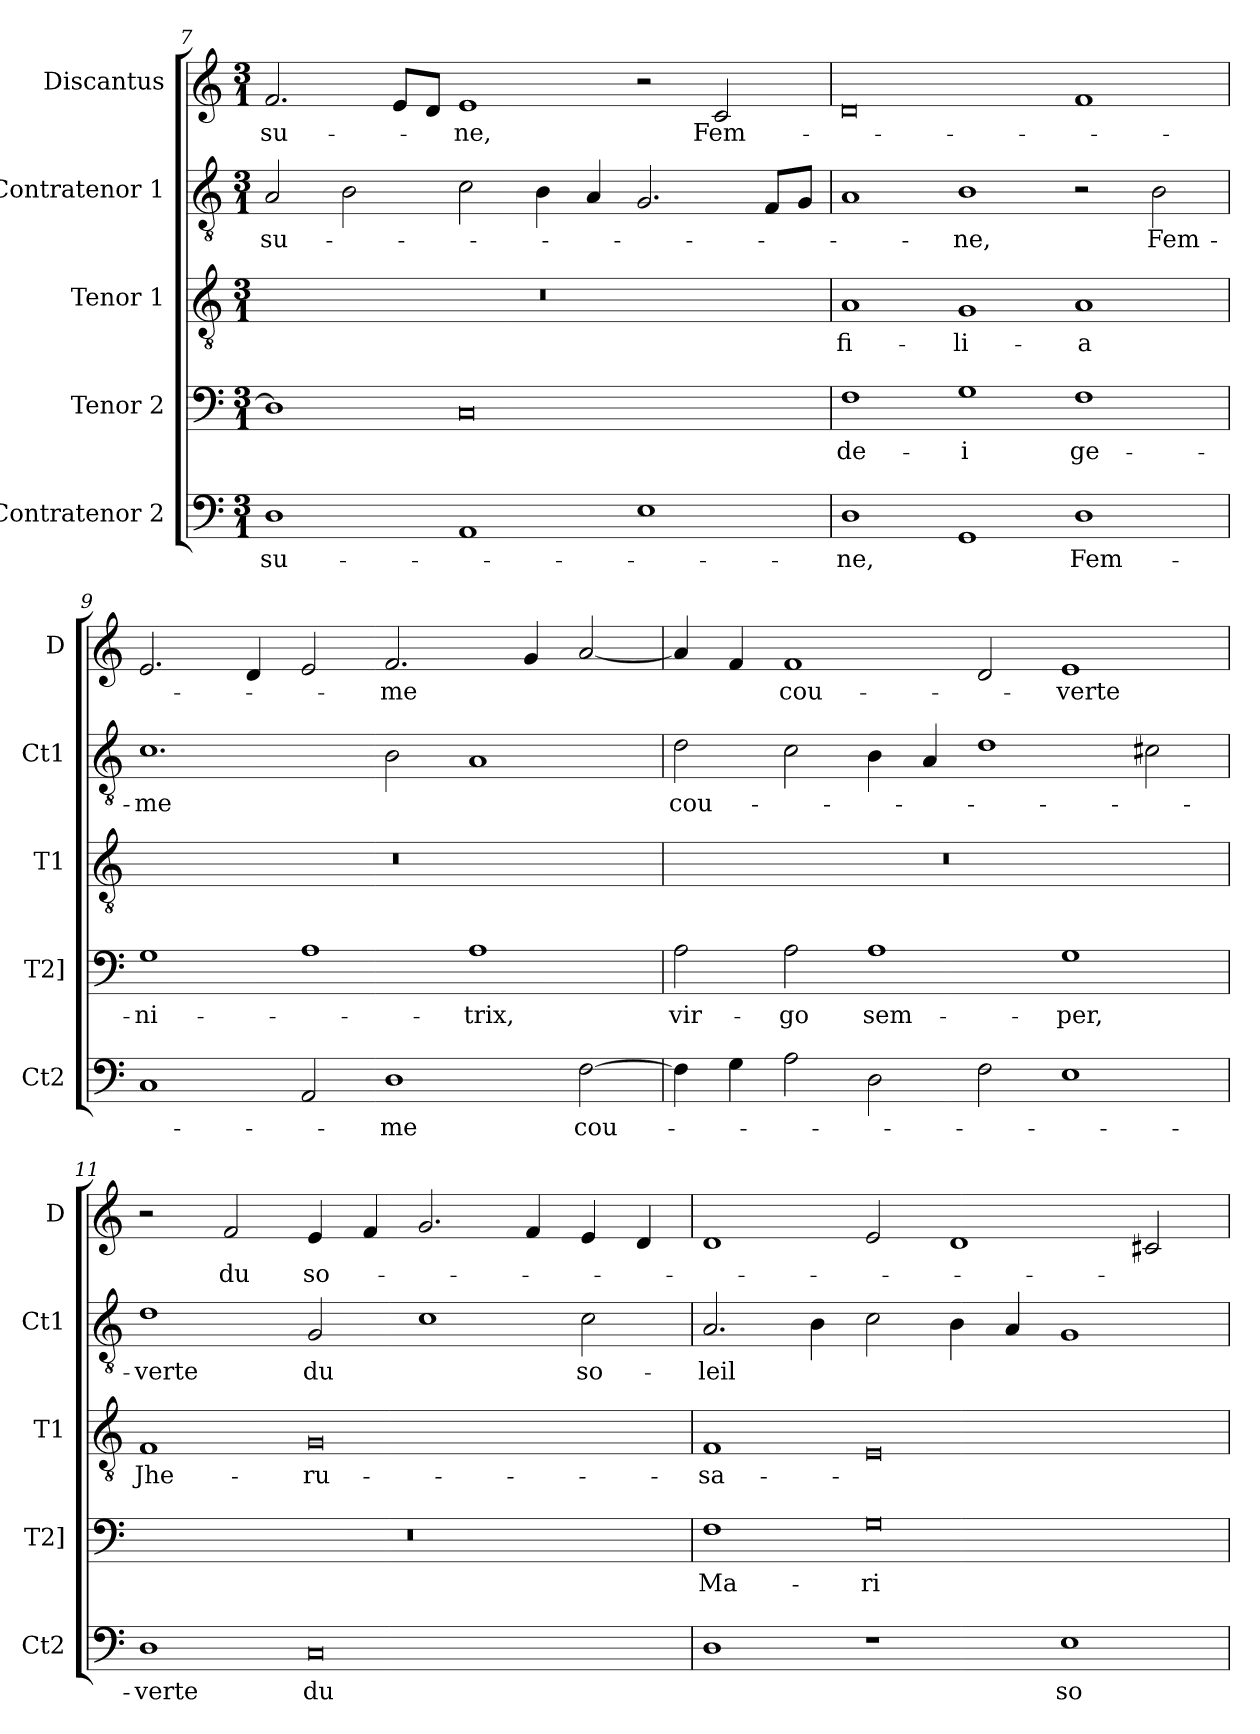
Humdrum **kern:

**kern	**text	**kern	**text	**kern	**text	**kern	**text	**kern	**text
*part5	*part5	*part4	*part4	*part3	*part3	*part2	*part2	*part1	*part1
*staff5	*staff5	*staff4	*staff4	*staff3	*staff3	*staff2	*staff2	*staff1	*staff1
*I"Contratenor 2	*	*I"Tenor 2	*	*I"Tenor 1	*	*I"Contratenor 1	*	*I"Discantus	*
*I'Ct2	*	*I'T2]	*	*I'T1	*	*I'Ct1	*	*I'D	*
*clefF4	*	*clefF4	*	*clefGv2	*	*clefGv2	*	*clefG2	*
*k[]	*	*k[]	*	*k[]	*	*k[]	*	*k[]	*
*M3/1	*	*M3/1	*	*M3/1	*	*M3/1	*	*M3/1	*
=7	=7	=7	=7	=7	=7	=7	=7	=7	=7
1D	-su-	1D]	.	0.r	.	2A	-su-	2.f	-su-
.	.	.	.	.	.	2B	.	.	.
.	.	.	.	.	.	.	.	8eL	.
.	.	.	.	.	.	.	.	8dJ	.
1AA	.	0C	.	.	.	2c	.	1e	-ne,
.	.	.	.	.	.	4B	.	.	.
.	.	.	.	.	.	4A	.	.	.
1E	.	.	.	.	.	2.G	.	2r	.
.	.	.	.	.	.	.	.	2c	Fem-
.	.	.	.	.	.	8FL	.	.	.
.	.	.	.	.	.	8GJ	.	.	.
=8	=8	=8	=8	=8	=8	=8	=8	=8	=8
1D	-ne,	1F	de-	1A	fi-	1A	.	0d	.
1GG	.	1G	-i	1G	-li-	1B	-ne,	.	.
1D	Fem-	1F	ge-	1A	-a	2r	.	1f	.
.	.	.	.	.	.	2B	Fem-	.	.
=9	=9	=9	=9	=9	=9	=9	=9	=9	=9
1C	.	1G	-ni-	0.r	.	1.c	-me	2.e	.
.	.	.	.	.	.	.	.	4d	.
2AA	.	1A	.	.	.	.	.	2e	.
1D	-me	.	.	.	.	2B	.	2.f	-me
.	.	1A	-trix,	.	.	1A	.	.	.
.	.	.	.	.	.	.	.	4g	.
[2F	cou-	.	.	.	.	.	.	[2a	.
=10	=10	=10	=10	=10	=10	=10	=10	=10	=10
4F]	.	2A	vir-	0.r	.	2d	cou-	4a]	.
4G	.	.	.	.	.	.	.	4f	.
2A	.	2A	-go	.	.	2c	.	1f	cou-
2D	.	1A	sem-	.	.	4B	.	.	.
.	.	.	.	.	.	4A	.	.	.
2F	.	.	.	.	.	1d	.	2d	.
1E	.	1G	-per,	.	.	.	.	1e	-verte
.	.	.	.	.	.	2c#X	.	.	.
=11	=11	=11	=11	=11	=11	=11	=11	=11	=11
1D	-verte	0.r	.	1F	Jhe-	1d	-verte	2r	.
.	.	.	.	.	.	.	.	2f	du
0C	du	.	.	0G	-ru-	2G	du	4e	so-
.	.	.	.	.	.	.	.	4f	.
.	.	.	.	.	.	1c	.	2.g	.
.	.	.	.	.	.	.	.	4f	.
.	.	.	.	.	.	2c	so-	4e	.
.	.	.	.	.	.	.	.	4d	.
=12	=12	=12	=12	=12	=12	=12	=12	=12	=12
1D	.	1F	Ma-	1F	-sa-	2.A	-leil	1d	.
.	.	.	.	.	.	4B	.	.	.
1r	.	0G	-ri-	0E	.	2c	.	2e	.
.	.	.	.	.	.	4B	.	1d	.
.	.	.	.	.	.	4A	.	.	.
1E	so-	.	.	.	.	1G	.	.	.
.	.	.	.	.	.	.	.	2c#X	.
=	=	=	=	=	=	=	=	=	=
*-	*-	*-	*-	*-	*-	*-	*-	*-	*-
